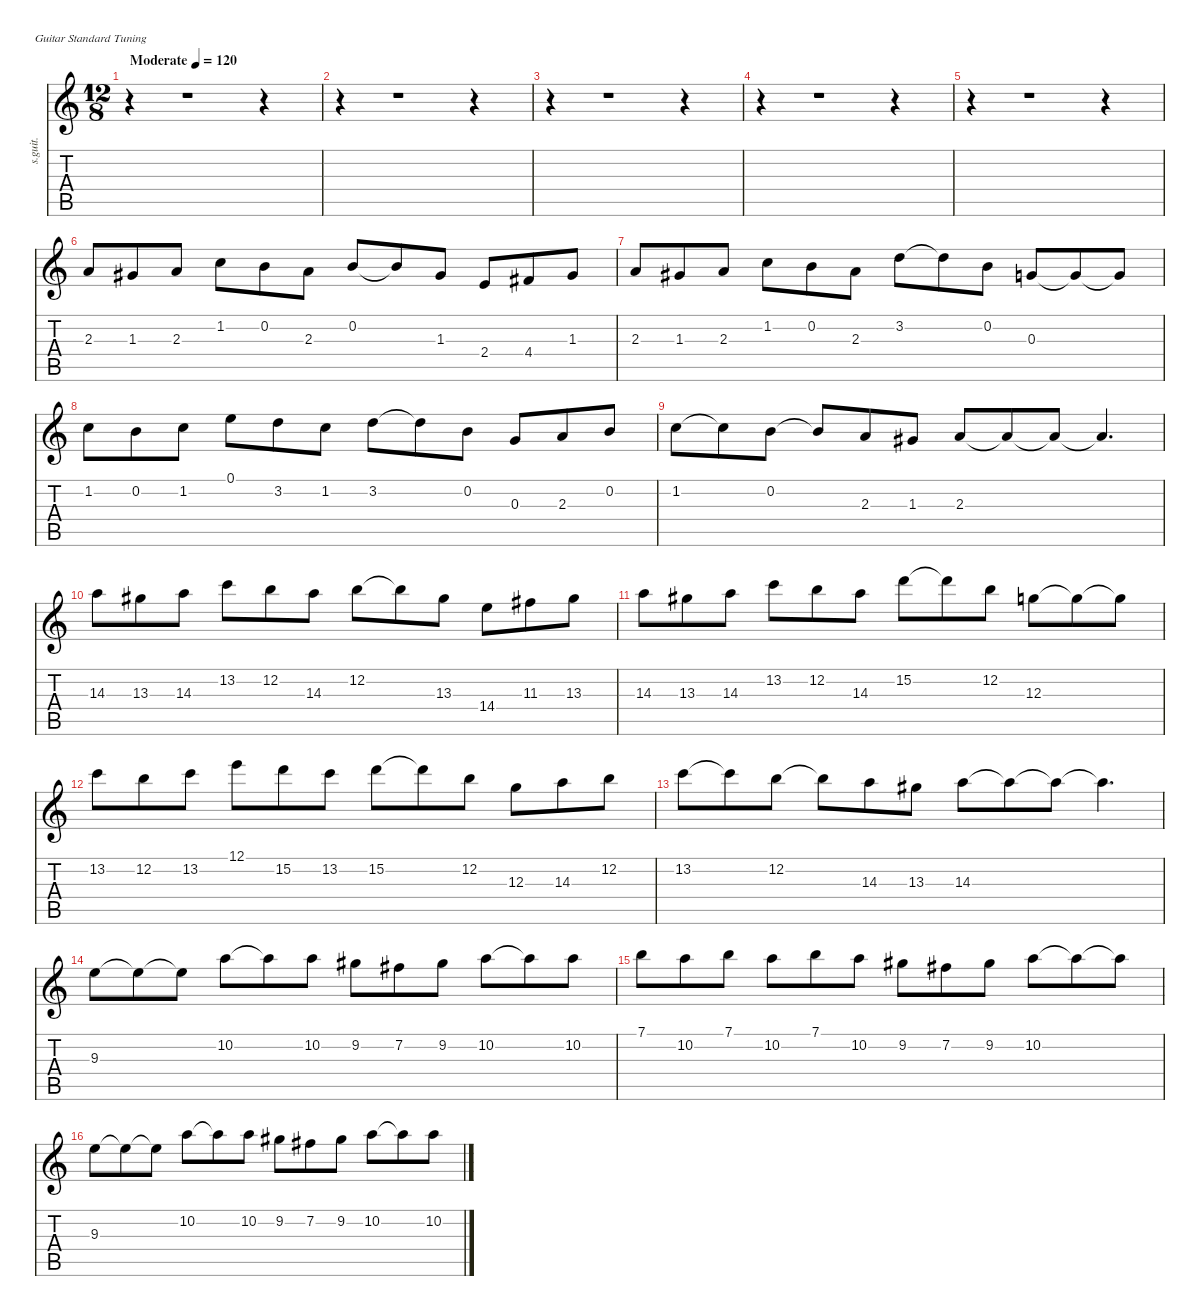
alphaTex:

\defaultSystemsLayout 4
\hideDynamics
\bracketExtendMode nobrackets
\otherSystemsTrackNameOrientation horizontal
\track ("Track 2" "s.guit.") {instrument acousticguitarsteel}
\staff {score tabs}
\tuning (E4 B3 G3 D3 A2 E2)
\ts (12 8)
\beaming (8 3 3 3 3)
\tempo (120 "Moderate")
\clef g2
\ks c
r.4{dy f instrument acousticguitarsteel beam Down} r.1{beam Down} r.4{beam Down} |
r.4{beam Down} r.1{beam Down} r.4{beam Down} |
r.4{beam Down} r.1{beam Down} r.4{beam Down} |
r.4{beam Down} r.1{beam Down} r.4{beam Down} |
r.4{beam Down} r.1{beam Down} r.4{beam Down} |
2.3.8{beam Up} 1.3{acc #}.8{beam Up} 2.3.8{beam Up} 1.2.8{beam Down} 0.2.8{beam Down} 2.3.8{beam Down} 0.2.8{beam Up} 0.2{t}.8{beam Up} 1.3{acc #}.8{beam Up} 2.4.8{beam Up} 4.4{acc #}.8{beam Up} 1.3{acc #}.8{beam Up} |
2.3.8{beam Up} 1.3{acc #}.8{beam Up} 2.3.8{beam Up} 1.2.8{beam Down} 0.2.8{beam Down} 2.3.8{beam Down} 3.2.8{beam Down} 3.2{t}.8{beam Down} 0.2.8{beam Down} 0.3.8{beam Up} 0.3{t}.8{beam Up} 0.3{t}.8{beam Up} |
1.2.8{beam Down} 0.2.8{beam Down} 1.2.8{beam Down} 0.1.8{beam Down} 3.2.8{beam Down} 1.2.8{beam Down} 3.2.8{beam Down} 3.2{t}.8{beam Down} 0.2.8{beam Down} 0.3.8{beam Up} 2.3.8{beam Up} 0.2.8{beam Up} |
1.2.8{beam Down} 1.2{t}.8{beam Down} 0.2.8{beam Down} 0.2{t}.8{beam Up} 2.3.8{beam Up} 1.3{acc #}.8{beam Up} 2.3.8{beam Up} 2.3{t}.8{beam Up} 2.3{t}.8{beam Up} 2.3{t}.4{d beam Up} |
14.3.8{beam Down} 13.3{acc #}.8{beam Down} 14.3.8{beam Down} 13.2.8{beam Down} 12.2.8{beam Down} 14.3.8{beam Down} 12.2.8{beam Down} 12.2{t}.8{beam Down} 13.3{acc #}.8{beam Down} 14.4.8{beam Down} 11.3{acc #}.8{beam Down} 13.3{acc #}.8{beam Down} |
14.3.8{beam Down} 13.3{acc #}.8{beam Down} 14.3.8{beam Down} 13.2.8{beam Down} 12.2.8{beam Down} 14.3.8{beam Down} 15.2.8{beam Down} 15.2{t}.8{beam Down} 12.2.8{beam Down} 12.3.8{beam Down} 12.3{t}.8{beam Down} 12.3{t}.8{beam Down} |
13.2.8{beam Down} 12.2.8{beam Down} 13.2.8{beam Down} 12.1.8{beam Down} 15.2.8{beam Down} 13.2.8{beam Down} 15.2.8{beam Down} 15.2{t}.8{beam Down} 12.2.8{beam Down} 12.3.8{beam Down} 14.3.8{beam Down} 12.2.8{beam Down} |
13.2.8{beam Down} 13.2{t}.8{beam Down} 12.2.8{beam Down} 12.2{t}.8{beam Down} 14.3.8{beam Down} 13.3{acc #}.8{beam Down} 14.3.8{beam Down} 14.3{t}.8{beam Down} 14.3{t}.8{beam Down} 14.3{t}.4{d beam Down} |
9.3.8{beam Down} 9.3{t}.8{beam Down} 9.3{t}.8{beam Down} 10.2.8{beam Down} 10.2{t}.8{beam Down} 10.2.8{beam Down} 9.2{acc #}.8{beam Down} 7.2{acc #}.8{beam Down} 9.2{acc #}.8{beam Down} 10.2.8{beam Down} 10.2{t}.8{beam Down} 10.2.8{beam Down} |
7.1.8{beam Down} 10.2.8{beam Down} 7.1.8{beam Down} 10.2.8{beam Down} 7.1.8{beam Down} 10.2.8{beam Down} 9.2{acc #}.8{beam Down} 7.2{acc #}.8{beam Down} 9.2{acc #}.8{beam Down} 10.2.8{beam Down} 10.2{t}.8{beam Down} 10.2{t}.8{beam Down} |
9.3.8{beam Down} 9.3{t}.8{beam Down} 9.3{t}.8{beam Down} 10.2.8{beam Down} 10.2{t}.8{beam Down} 10.2.8{beam Down} 9.2{acc #}.8{beam Down} 7.2{acc #}.8{beam Down} 9.2{acc #}.8{beam Down} 10.2.8{beam Down} 10.2{t}.8{beam Down} 10.2.8{beam Down}
